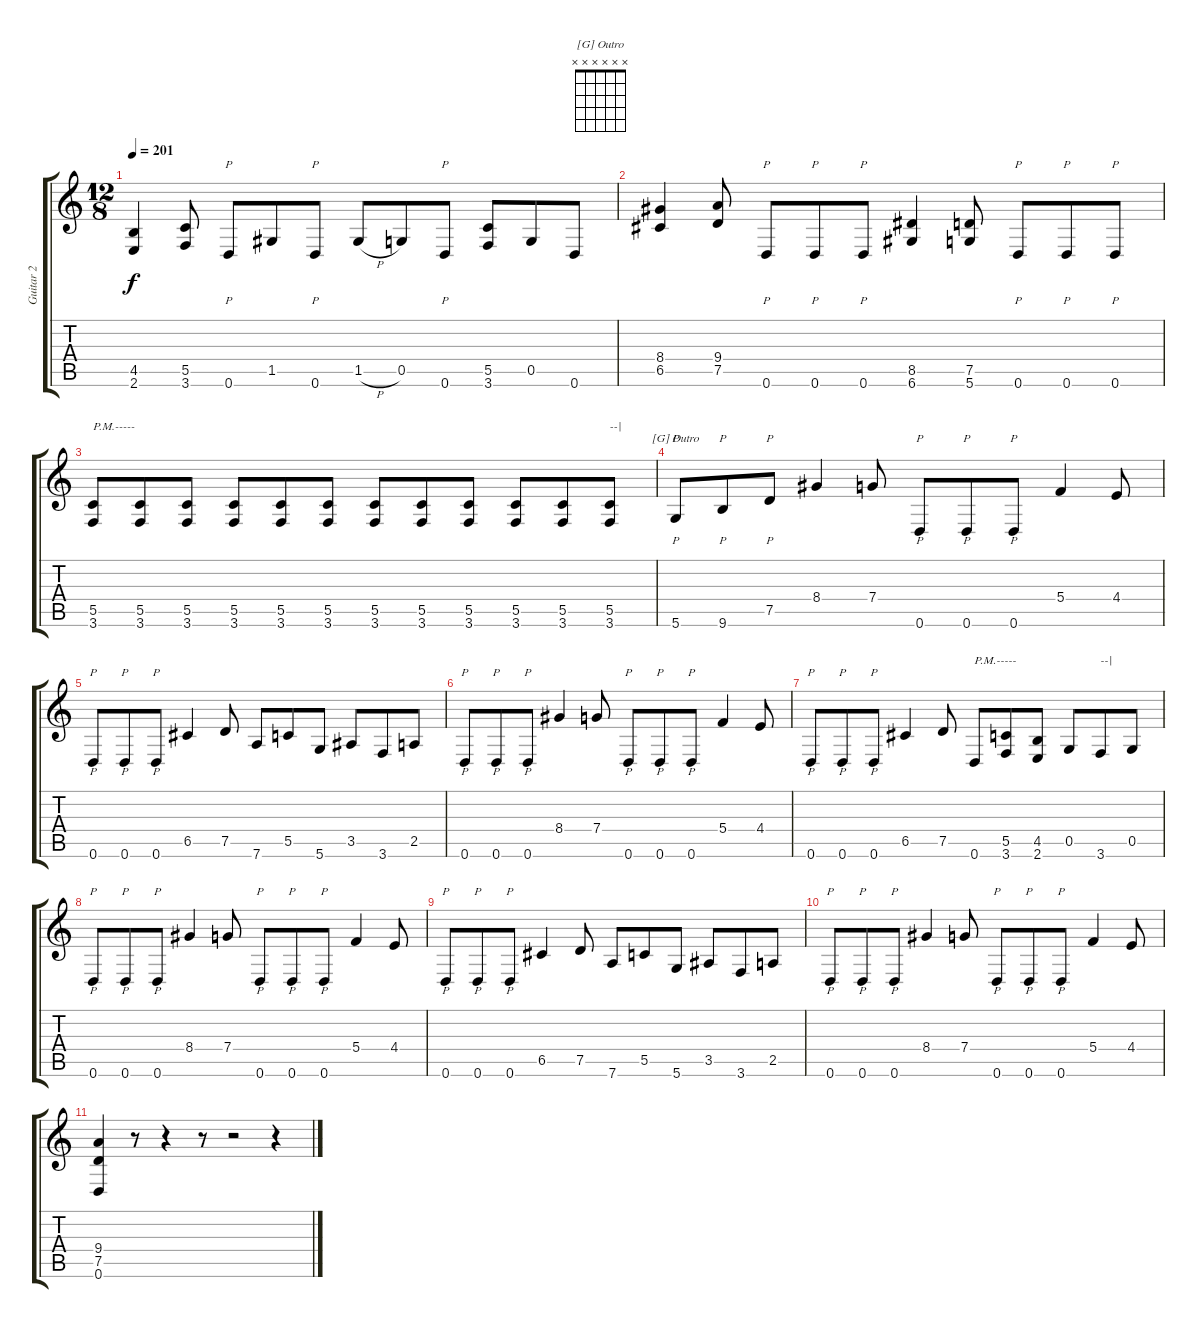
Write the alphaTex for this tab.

\track ("Guitar 2" "Guitar 2") {instrument distortionguitar}
\staff {score tabs}
\tuning (D4 A3 F3 C3 G2 D2) {hide}
\chord ("[G] Outro" x x x x x x) {firstfret 0}
\ts (12 8)
\tempo 201
\clef g2
\ks c
(4.5 2.6).4{dy f} (5.5 3.6).8 0.6.8{p} 1.5.8 0.6.8{p} 1.5{h}.8 0.5.8 0.6.8{p} (5.5 3.6).8 0.5.8 0.6.8 |
(8.4 6.5).4 (9.4 7.5).8 0.6.8{p} 0.6.8{p} 0.6.8{p} (8.5 6.6).4 (7.5 5.6).8 0.6.8{p} 0.6.8{p} 0.6.8{p} |
(5.5 3.6).8{txt "P.M.-----"} (5.5 3.6).8 (5.5 3.6).8 (5.5 3.6).8 (5.5 3.6).8 (5.5 3.6).8 (5.5 3.6).8 (5.5 3.6).8 (5.5 3.6).8 (5.5 3.6).8 (5.5 3.6).8 (5.5 3.6).8{txt "--|"} |
5.6.8{p ch "[G] Outro"} 9.6.8{p} 7.5.8{p} 8.4.4 7.4.8 0.6.8{p} 0.6.8{p} 0.6.8{p} 5.4.4 4.4.8 |
0.6.8{p} 0.6.8{p} 0.6.8{p} 6.5.4 7.5.8 7.6.8 5.5.8 5.6.8 3.5.8 3.6.8 2.5.8 |
0.6.8{p} 0.6.8{p} 0.6.8{p} 8.4.4 7.4.8 0.6.8{p} 0.6.8{p} 0.6.8{p} 5.4.4 4.4.8 |
0.6.8{p} 0.6.8{p} 0.6.8{p} 6.5.4 7.5.8 0.6.8{txt "P.M.-----"} (5.5 3.6).8 (4.5 2.6).8 0.5.8 3.6.8{txt "--|"} 0.5.8 |
0.6.8{p} 0.6.8{p} 0.6.8{p} 8.4.4 7.4.8 0.6.8{p} 0.6.8{p} 0.6.8{p} 5.4.4 4.4.8 |
0.6.8{p} 0.6.8{p} 0.6.8{p} 6.5.4 7.5.8 7.6.8 5.5.8 5.6.8 3.5.8 3.6.8 2.5.8 |
0.6.8{p} 0.6.8{p} 0.6.8{p} 8.4.4 7.4.8 0.6.8{p} 0.6.8{p} 0.6.8{p} 5.4.4 4.4.8 |
(9.4 7.5 0.6).4 r.8 r.4 r.8 r.2 r.4
